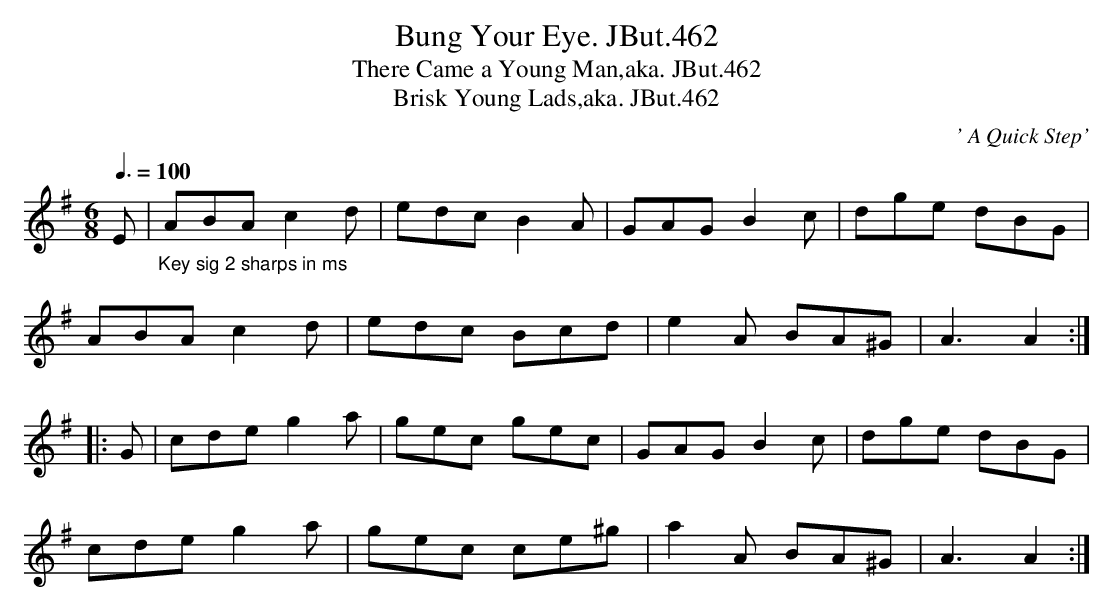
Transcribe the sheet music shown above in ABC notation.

X:1
T:Bung Your Eye. JBut.462
T:There Came a Young Man,aka. JBut.462
T:Brisk Young Lads,aka. JBut.462
C:' A Quick Step'
M:6/8
L:1/8
Q:3/8=100
K:Ador
E|"_Key sig 2 sharps in ms"ABA c2d|edc B2A|GAG B2c|dge dBG|
ABA c2d|edc Bcd|e2A BA^G|A3 A2:|
|:G|cde g2a|gec gec|GAG B2c|dge dBG|
cde g2a|gec ce^g|a2A BA^G|A3 A2:|
